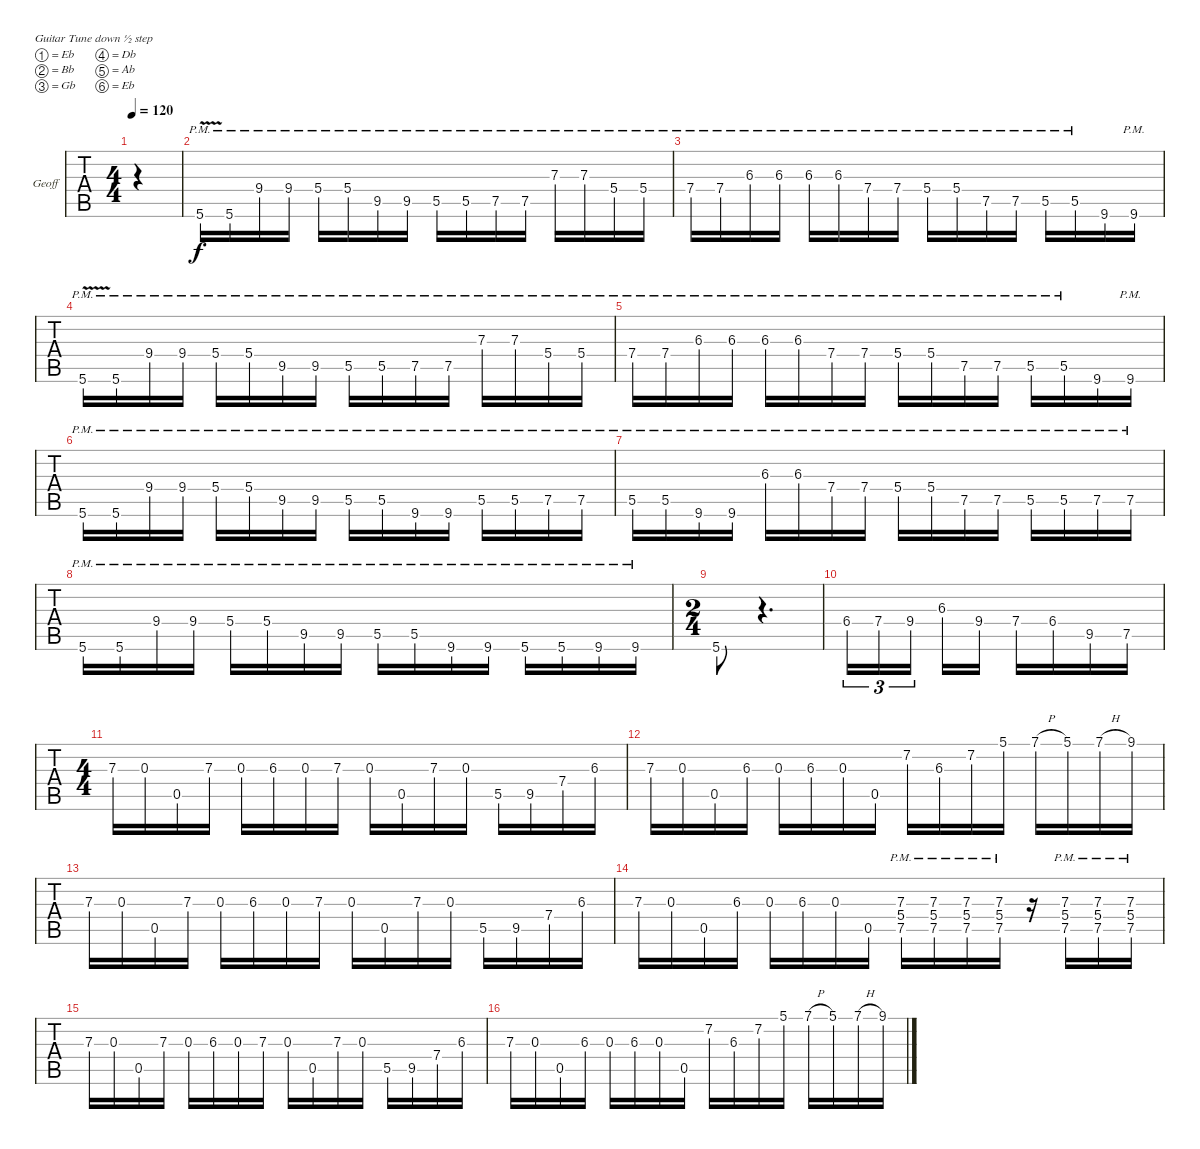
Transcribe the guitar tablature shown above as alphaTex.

\defaultSystemsLayout 4
\bracketExtendMode groupsimilarinstruments
\firstSystemTrackNameOrientation horizontal
\otherSystemsTrackNameOrientation horizontal
\track ("Geoff" "Geoff") {instrument acousticguitarsteel}
\staff {tabs}
\tuning (Eb4 Bb3 Gb3 Db3 Ab2 Eb2)
\ts (4 4)
\scale
0.245206
\tempo 120
\accidentals auto
\clef g2
\ottava regular
\simile none
\ks c
|
\scale
0.374026 5.6{v pm}.16 5.6{pm}.16 9.4{pm}.16 9.4{pm}.16 5.4{pm}.16 5.4{pm}.16 9.5{pm}.16 9.5{pm}.16 5.5{pm}.16 5.5{pm}.16 7.5{pm}.16 7.5{pm}.16 7.3{pm}.16 7.3{pm}.16 5.4{pm}.16 5.4{pm}.16 |
\scale
0.380069 7.4{pm}.16 7.4{pm}.16 6.3{pm}.16 6.3{pm}.16 6.3{pm}.16 6.3{pm}.16 7.4{pm}.16 7.4{pm}.16 5.4{pm}.16 5.4{pm}.16 7.5{pm}.16 7.5{pm}.16 5.5{pm}.16 5.5{pm}.16 9.6.16 9.6{pm}.16 |
\scale
0.374026 5.6{v pm}.16 5.6{pm}.16 9.4{pm}.16 9.4{pm}.16 5.4{pm}.16 5.4{pm}.16 9.5{pm}.16 9.5{pm}.16 5.5{pm}.16 5.5{pm}.16 7.5{pm}.16 7.5{pm}.16 7.3{pm}.16 7.3{pm}.16 5.4{pm}.16 5.4{pm}.16 |
\scale
0.380069 7.4{pm}.16 7.4{pm}.16 6.3{pm}.16 6.3{pm}.16 6.3{pm}.16 6.3{pm}.16 7.4{pm}.16 7.4{pm}.16 5.4{pm}.16 5.4{pm}.16 7.5{pm}.16 7.5{pm}.16 5.5{pm}.16 5.5{pm}.16 9.6.16 9.6{pm}.16 |
5.6{pm}.16 5.6{pm}.16 9.4{pm}.16 9.4{pm}.16 5.4{pm}.16 5.4{pm}.16 9.5{pm}.16 9.5{pm}.16 5.5{pm}.16 5.5{pm}.16 9.6{pm}.16 9.6{pm}.16 5.5{pm}.16 5.5{pm}.16 7.5{pm}.16 7.5{pm}.16 |
5.5{pm}.16 5.5{pm}.16 9.6{pm}.16 9.6{pm}.16 6.3{pm}.16 6.3{pm}.16 7.4{pm}.16 7.4{pm}.16 5.4{pm}.16 5.4{pm}.16 7.5{pm}.16 7.5{pm}.16 5.5{pm}.16 5.5{pm}.16 7.5{pm}.16 7.5{pm}.16 |
5.6{pm}.16 5.6{pm}.16 9.4{pm}.16 9.4{pm}.16 5.4{pm}.16 5.4{pm}.16 9.5{pm}.16 9.5{pm}.16 5.5{pm}.16 5.5{pm}.16 9.6{pm}.16 9.6{pm}.16 5.6{pm}.16 5.6{pm}.16 9.6{pm}.16 9.6{pm}.16 |
\ts (2 4)
5.6.8 r.4{d} |
6.4.16{tu (3 2)} 7.4.16{tu (3 2)} 9.4.16{tu (3 2)} 6.3.16 9.4.16 7.4.16 6.4.16 9.5.16 7.5.16 |
\ts (4 4)
7.3.16 0.3.16 0.5.16 7.3.16 0.3.16 6.3.16 0.3.16 7.3.16 0.3.16 0.5.16 7.3.16 0.3.16 5.5.16 9.5.16 7.4.16 6.3.16 |
7.3.16 0.3.16 0.5.16 6.3.16 0.3.16 6.3.16 0.3.16 0.5.16 7.2.16 6.3.16 7.2.16 5.1.16 7.1{h}.16 5.1.16 7.1{h}.16 9.1.16 |
7.3.16 0.3.16 0.5.16 7.3.16 0.3.16 6.3.16 0.3.16 7.3.16 0.3.16 0.5.16 7.3.16 0.3.16 5.5.16 9.5.16 7.4.16 6.3.16 |
7.3.16 0.3.16 0.5.16 6.3.16 0.3.16 6.3.16 0.3.16 0.5.16 (7.5{pm} 5.4{pm} 7.3{pm}).16 (7.5{pm} 5.4{pm} 7.3{pm}).16 (7.5{pm} 5.4{pm} 7.3{pm}).16 (7.5{pm} 5.4{pm} 7.3{pm}).16 r.16 (7.5{pm} 5.4{pm} 7.3{pm}).16 (7.5{pm} 5.4{pm} 7.3{pm}).16 (7.5{pm} 5.4{pm} 7.3{pm}).16 |
7.3.16 0.3.16 0.5.16 7.3.16 0.3.16 6.3.16 0.3.16 7.3.16 0.3.16 0.5.16 7.3.16 0.3.16 5.5.16 9.5.16 7.4.16 6.3.16 |
7.3.16 0.3.16 0.5.16 6.3.16 0.3.16 6.3.16 0.3.16 0.5.16 7.2.16 6.3.16 7.2.16 5.1.16 7.1{h}.16 5.1.16 7.1{h}.16 9.1.16
